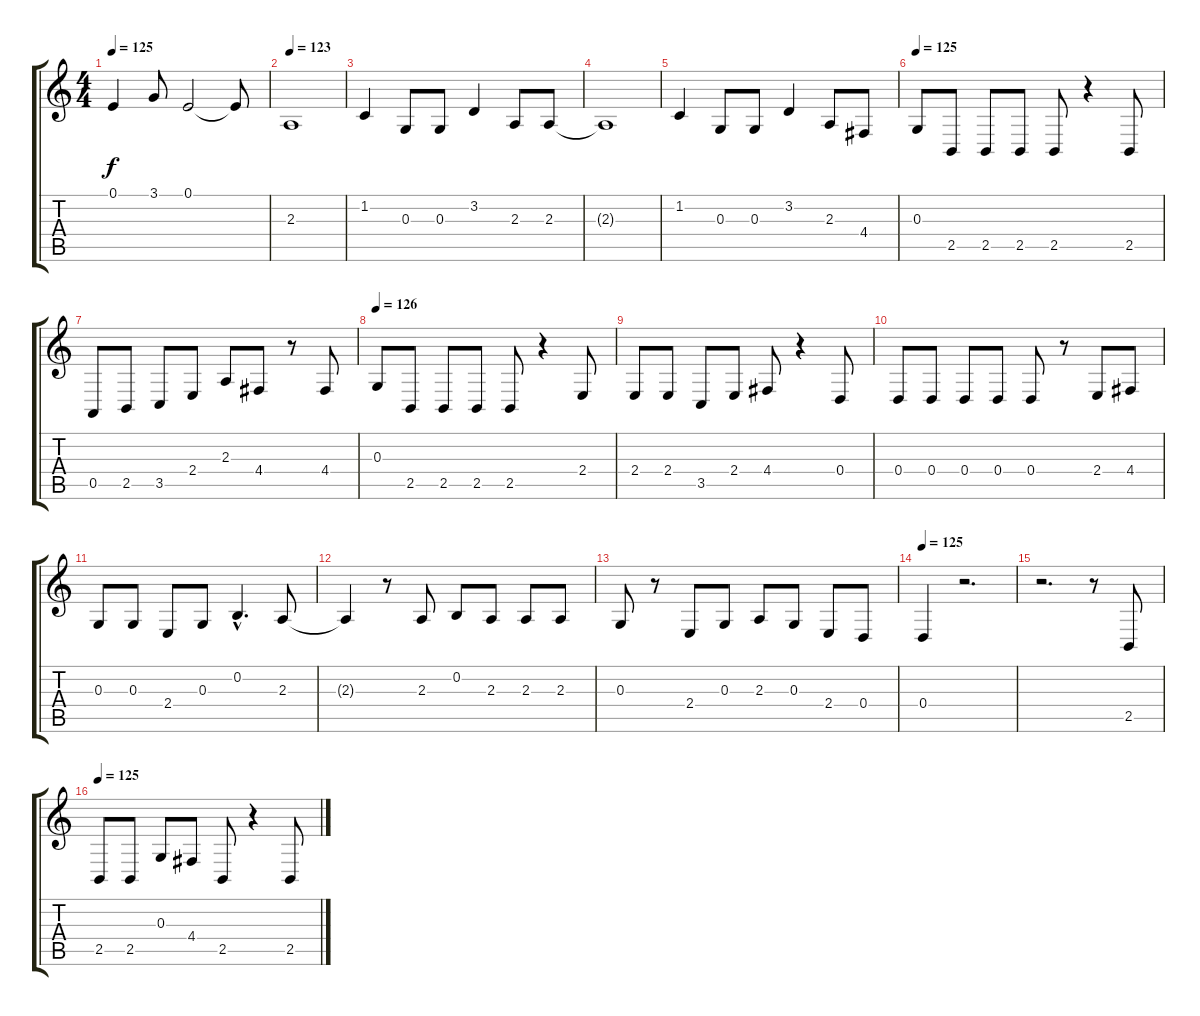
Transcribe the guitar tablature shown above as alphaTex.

\track "" {instrument viola}
\staff {score tabs}
\tuning (E4 B3 G3 D3 A2 E2) {hide}
\ts (4 4)
\tempo 125
\clef g2
\ks c
0.1.4{dy f} 3.1.8 0.1.2 0.1{t}.8 |
\tempo 123
2.3.1 |
1.2.4 0.3.8 0.3.8 3.2.4 2.3.8 2.3.8 |
2.3{t}.1 |
1.2.4 0.3.8 0.3.8 3.2.4 2.3.8 4.4.8 |
\tempo 125
0.3.8 2.5.8 2.5.8 2.5.8 2.5.8 r.4 2.5.8 |
0.5.8 2.5.8 3.5.8 2.4.8 2.3.8 4.4.8 r.8 4.4.8 |
\tempo 126
0.3.8 2.5.8 2.5.8 2.5.8 2.5.8 r.4 2.4.8 |
2.4.8 2.4.8 3.5.8 2.4.8 4.4.8 r.4 0.4.8 |
0.4.8 0.4.8 0.4.8 0.4.8 0.4.8 r.8 2.4.8 4.4.8 |
0.3.8 0.3.8 2.4.8 0.3.8 0.2{hac}.4{d} 2.3.8 |
2.3{t}.4 r.8 2.3.8 0.2.8 2.3.8 2.3.8 2.3.8 |
0.3.8 r.8 2.4.8 0.3.8 2.3.8 0.3.8 2.4.8 0.4.8 |
\tempo 125
0.4.4 r.2{d} |
r.2{d} r.8 2.5.8 |
\tempo 125
2.5.8 2.5.8 0.3.8 4.4.8 2.5.8 r.4 2.5.8
